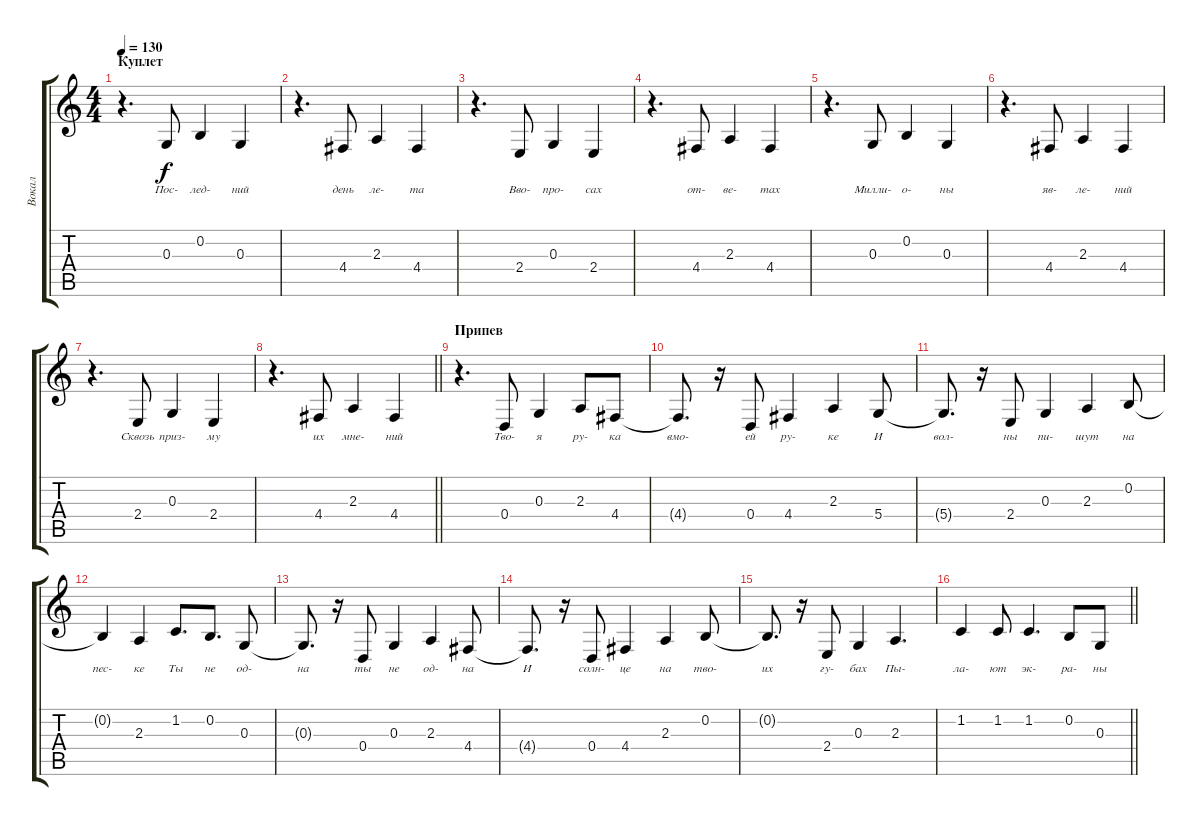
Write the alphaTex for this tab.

\track ("Вокал" "Вокал") {instrument lead2sawtooth}
\staff {score tabs}
\tuning (E4 B3 G3 D3 A2 E2) {hide}
\ts (4 4)
\section ("" "Куплет")
\tempo 130
\clef g2
\ks c
r.4{d dy f} 0.3.8{lyrics (0 "Пос-") lyrics (1 "") lyrics (2 "") lyrics (3 "") lyrics (4 "")} 0.2.4{lyrics (0 "лед-") lyrics (1 "") lyrics (2 "") lyrics (3 "") lyrics (4 "")} 0.3.4{lyrics (0 "ний") lyrics (1 "") lyrics (2 "") lyrics (3 "") lyrics (4 "")} |
r.4{d} 4.4.8{lyrics (0 "день") lyrics (1 "") lyrics (2 "") lyrics (3 "") lyrics (4 "")} 2.3.4{lyrics (0 "ле-") lyrics (1 "") lyrics (2 "") lyrics (3 "") lyrics (4 "")} 4.4.4{lyrics (0 "та") lyrics (1 "") lyrics (2 "") lyrics (3 "") lyrics (4 "")} |
r.4{d} 2.4.8{lyrics (0 "Вво-") lyrics (1 "") lyrics (2 "") lyrics (3 "") lyrics (4 "")} 0.3.4{lyrics (0 "пpо-") lyrics (1 "") lyrics (2 "") lyrics (3 "") lyrics (4 "")} 2.4.4{lyrics (0 "сах") lyrics (1 "") lyrics (2 "") lyrics (3 "") lyrics (4 "")} |
r.4{d} 4.4.8{lyrics (0 "от-") lyrics (1 "") lyrics (2 "") lyrics (3 "") lyrics (4 "")} 2.3.4{lyrics (0 "ве-") lyrics (1 "") lyrics (2 "") lyrics (3 "") lyrics (4 "")} 4.4.4{lyrics (0 "тах") lyrics (1 "") lyrics (2 "") lyrics (3 "") lyrics (4 "")} |
r.4{d} 0.3.8{lyrics (0 "Милли-") lyrics (1 "") lyrics (2 "") lyrics (3 "") lyrics (4 "")} 0.2.4{lyrics (0 "о-") lyrics (1 "") lyrics (2 "") lyrics (3 "") lyrics (4 "")} 0.3.4{lyrics (0 "ны") lyrics (1 "") lyrics (2 "") lyrics (3 "") lyrics (4 "")} |
r.4{d} 4.4.8{lyrics (0 "яв-") lyrics (1 "") lyrics (2 "") lyrics (3 "") lyrics (4 "")} 2.3.4{lyrics (0 "ле-") lyrics (1 "") lyrics (2 "") lyrics (3 "") lyrics (4 "")} 4.4.4{lyrics (0 "ний") lyrics (1 "") lyrics (2 "") lyrics (3 "") lyrics (4 "")} |
r.4{d} 2.4.8{lyrics (0 "Сквозь") lyrics (1 "") lyrics (2 "") lyrics (3 "") lyrics (4 "")} 0.3.4{lyrics (0 "пpиз-") lyrics (1 "") lyrics (2 "") lyrics (3 "") lyrics (4 "")} 2.4.4{lyrics (0 "мy") lyrics (1 "") lyrics (2 "") lyrics (3 "") lyrics (4 "")} |
\barLineRight lightlight
r.4{d} 4.4.8{lyrics (0 "их") lyrics (1 "") lyrics (2 "") lyrics (3 "") lyrics (4 "")} 2.3.4{lyrics (0 "мне-") lyrics (1 "") lyrics (2 "") lyrics (3 "") lyrics (4 "")} 4.4.4{lyrics (0 "ний") lyrics (1 "") lyrics (2 "") lyrics (3 "") lyrics (4 "")} |
\section ("" "Припев")
r.4{d} 0.4.8{lyrics (0 "Тво-") lyrics (1 "") lyrics (2 "") lyrics (3 "") lyrics (4 "")} 0.3.4{lyrics (0 "я") lyrics (1 "") lyrics (2 "") lyrics (3 "") lyrics (4 "")} 2.3.8{lyrics (0 "py-") lyrics (1 "") lyrics (2 "") lyrics (3 "") lyrics (4 "")} 4.4.8{lyrics (0 "ка") lyrics (1 "") lyrics (2 "") lyrics (3 "") lyrics (4 "")} |
4.4{t}.8{d lyrics (0 "вмо-") lyrics (1 "") lyrics (2 "") lyrics (3 "") lyrics (4 "")} r.16 0.4.8{lyrics (0 "ей") lyrics (1 "") lyrics (2 "") lyrics (3 "") lyrics (4 "")} 4.4.4{lyrics (0 "py-") lyrics (1 "") lyrics (2 "") lyrics (3 "") lyrics (4 "")} 2.3.4{lyrics (0 "ке") lyrics (1 "") lyrics (2 "") lyrics (3 "") lyrics (4 "")} 5.4.8{lyrics (0 "И") lyrics (1 "") lyrics (2 "") lyrics (3 "") lyrics (4 "")} |
5.4{t}.8{d lyrics (0 "вол-") lyrics (1 "") lyrics (2 "") lyrics (3 "") lyrics (4 "")} r.16 2.4.8{lyrics (0 "ны") lyrics (1 "") lyrics (2 "") lyrics (3 "") lyrics (4 "")} 0.3.4{lyrics (0 "пи-") lyrics (1 "") lyrics (2 "") lyrics (3 "") lyrics (4 "")} 2.3.4{lyrics (0 "шyт") lyrics (1 "") lyrics (2 "") lyrics (3 "") lyrics (4 "")} 0.2.8{lyrics (0 "на") lyrics (1 "") lyrics (2 "") lyrics (3 "") lyrics (4 "")} |
0.2{t}.4{lyrics (0 "пес-") lyrics (1 "") lyrics (2 "") lyrics (3 "") lyrics (4 "")} 2.3.4{lyrics (0 "ке") lyrics (1 "") lyrics (2 "") lyrics (3 "") lyrics (4 "")} 1.2.8{d lyrics (0 "Ты") lyrics (1 "") lyrics (2 "") lyrics (3 "") lyrics (4 "")} 0.2.8{d lyrics (0 "не") lyrics (1 "") lyrics (2 "") lyrics (3 "") lyrics (4 "")} 0.3.8{lyrics (0 "од-") lyrics (1 "") lyrics (2 "") lyrics (3 "") lyrics (4 "")} |
0.3{t}.8{d lyrics (0 "на") lyrics (1 "") lyrics (2 "") lyrics (3 "") lyrics (4 "")} r.16 0.4.8{lyrics (0 "ты") lyrics (1 "") lyrics (2 "") lyrics (3 "") lyrics (4 "")} 0.3.4{lyrics (0 "не") lyrics (1 "") lyrics (2 "") lyrics (3 "") lyrics (4 "")} 2.3.4{lyrics (0 "од-") lyrics (1 "") lyrics (2 "") lyrics (3 "") lyrics (4 "")} 4.4.8{lyrics (0 "на") lyrics (1 "") lyrics (2 "") lyrics (3 "") lyrics (4 "")} |
4.4{t}.8{d lyrics (0 "И") lyrics (1 "") lyrics (2 "") lyrics (3 "") lyrics (4 "")} r.16 0.4.8{lyrics (0 "солн-") lyrics (1 "") lyrics (2 "") lyrics (3 "") lyrics (4 "")} 4.4.4{lyrics (0 "це") lyrics (1 "") lyrics (2 "") lyrics (3 "") lyrics (4 "")} 2.3.4{lyrics (0 "на") lyrics (1 "") lyrics (2 "") lyrics (3 "") lyrics (4 "")} 0.2.8{lyrics (0 "тво-") lyrics (1 "") lyrics (2 "") lyrics (3 "") lyrics (4 "")} |
0.2{t}.8{d lyrics (0 "их") lyrics (1 "") lyrics (2 "") lyrics (3 "") lyrics (4 "")} r.16 2.4.8{lyrics (0 "гy-") lyrics (1 "") lyrics (2 "") lyrics (3 "") lyrics (4 "")} 0.3.4{lyrics (0 "бах") lyrics (1 "") lyrics (2 "") lyrics (3 "") lyrics (4 "")} 2.3.4{d lyrics (0 "Пы-") lyrics (1 "") lyrics (2 "") lyrics (3 "") lyrics (4 "")} |
\barLineRight lightlight
1.2.4{lyrics (0 "ла-") lyrics (1 "") lyrics (2 "") lyrics (3 "") lyrics (4 "")} 1.2.8{lyrics (0 "ют") lyrics (1 "") lyrics (2 "") lyrics (3 "") lyrics (4 "")} 1.2.4{d lyrics (0 "эк-") lyrics (1 "") lyrics (2 "") lyrics (3 "") lyrics (4 "")} 0.2.8{lyrics (0 "pа-") lyrics (1 "") lyrics (2 "") lyrics (3 "") lyrics (4 "")} 0.3.8{lyrics (0 "ны") lyrics (1 "") lyrics (2 "") lyrics (3 "") lyrics (4 "")}
